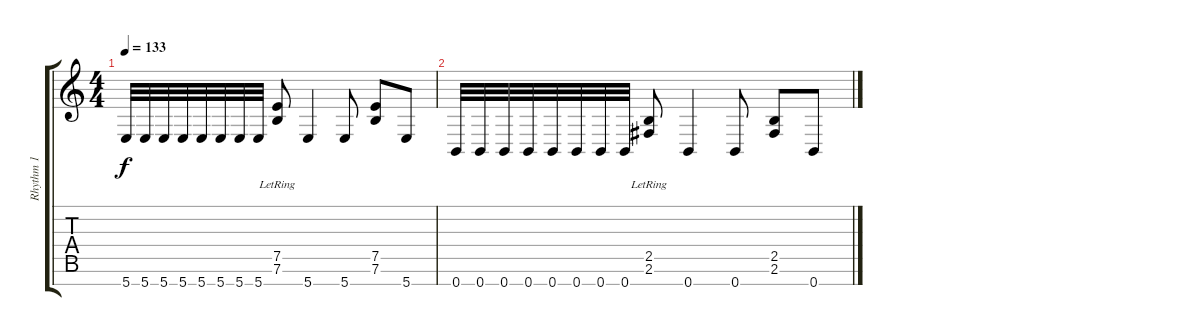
\track ("Rhythm 1" "Rhythm 1") {instrument distortionguitar}
\staff {score tabs}
\tuning (E4 B3 G3 D3 A2 E2 B1) {hide}
\ts (4 4)
\tempo 133
\clef g2
\ks c
5.7.32{dy f} 5.7.32 5.7.32 5.7.32 5.7.32 5.7.32 5.7.32 5.7.32 (7.5{lr} 7.6{lr}).8 5.7.4 5.7.8 (7.5 7.6).8 5.7.8 |
0.7.32 0.7.32 0.7.32 0.7.32 0.7.32 0.7.32 0.7.32 0.7.32 (2.5{lr} 2.6{lr}).8 0.7.4 0.7.8 (2.5 2.6).8 0.7.8
